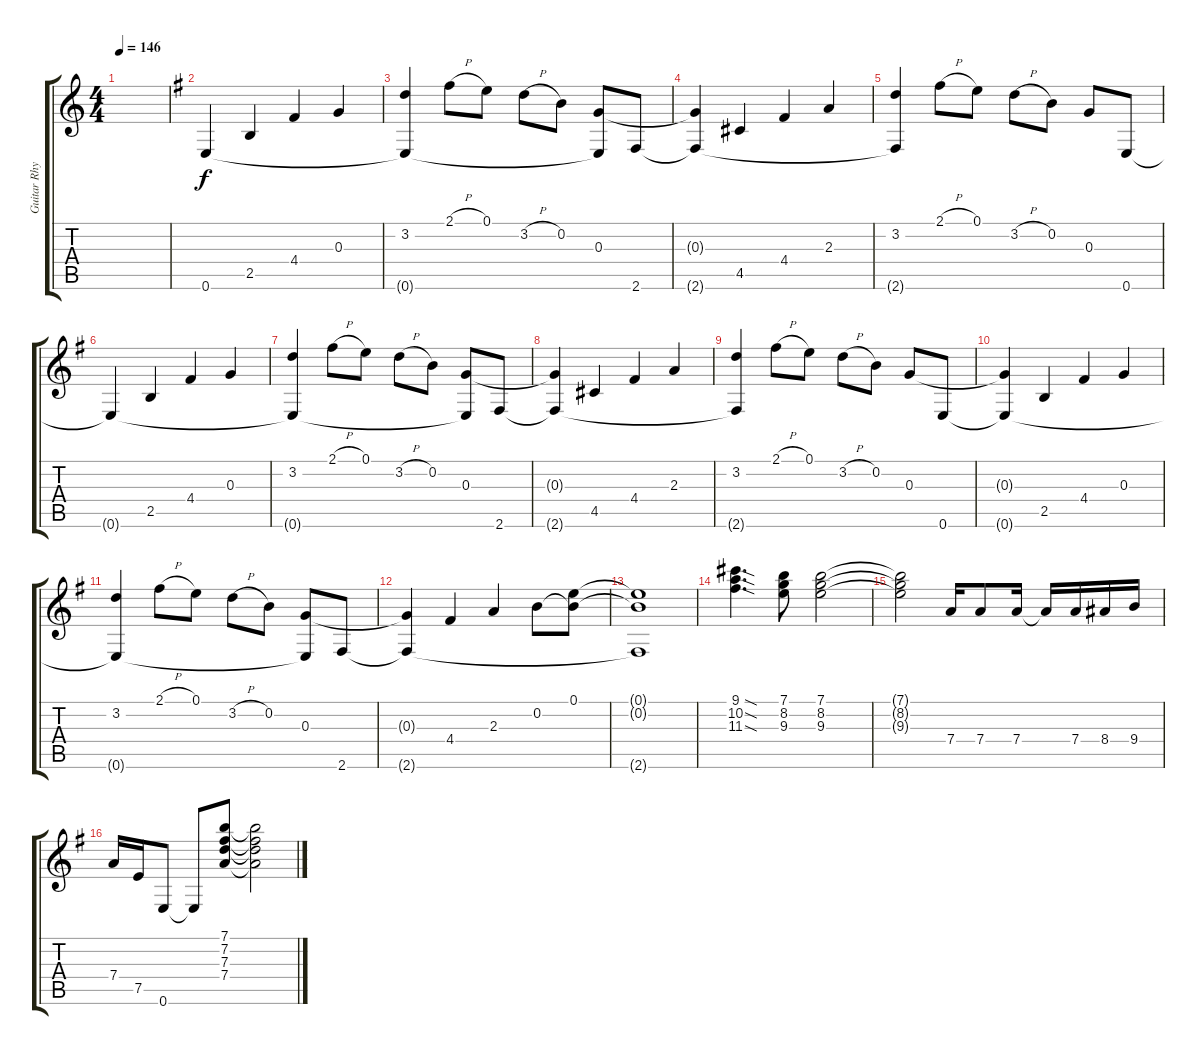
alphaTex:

\track ("Guitar Rhythm 3" "Guitar Rhy") {instrument overdrivenguitar}
\staff {score tabs}
\tuning (E4 B3 G3 D3 A2 E2) {hide}
\ts (4 4)
\tempo 146
\clef g2
\ks c
|
\ks g
0.6.4 2.5.4{volume 13} 4.4.4 0.3.4 |
(3.2 0.6{t}).4 2.1{h}.8 0.1.8 3.2{h}.8 0.2.8 (0.3 0.6{t}).8 2.6.8 |
(0.3{t} 2.6{t}).4 4.5.4 4.4.4 2.3.4 |
(3.2 2.6{t}).4 2.1{h}.8 0.1.8 3.2{h}.8 0.2.8 0.3.8 0.6.8 |
0.6{t}.4 2.5.4 4.4.4 0.3.4 |
(3.2 0.6{t}).4 2.1{h}.8 0.1.8 3.2{h}.8 0.2.8 (0.3 0.6{t}).8 2.6.8 |
(0.3{t} 2.6{t}).4 4.5.4 4.4.4 2.3.4 |
(3.2 2.6{t}).4 2.1{h}.8 0.1.8 3.2{h}.8 0.2.8 0.3.8 0.6.8 |
(0.3{t} 0.6{t}).4 2.5.4 4.4.4 0.3.4 |
(3.2 0.6{t}).4 2.1{h}.8 0.1.8 3.2{h}.8 0.2.8 (0.3 0.6{t}).8 2.6.8 |
(0.3{t} 2.6{t}).4 4.4.4 2.3.4 0.2.8 (0.1 0.2{t}).8 |
(0.1{t} 0.2{t} 2.6{t}).1 |
(9.1{sod} 10.2{sod} 11.3{sod}).4{d} (7.1 8.2 9.3).8 (7.1 8.2 9.3).2 |
(7.1{t} 8.2{t} 9.3{t}).2 7.4.16 7.4.8 7.4.16 7.4{t}.16 7.4.16 8.4.16 9.4.16 |
7.4.16 7.5.16 0.6.8 0.6{t}.8 (7.1 7.2 7.3 7.4).8 (7.1{t} 7.2{t} 7.3{t} 7.4{t}).2
